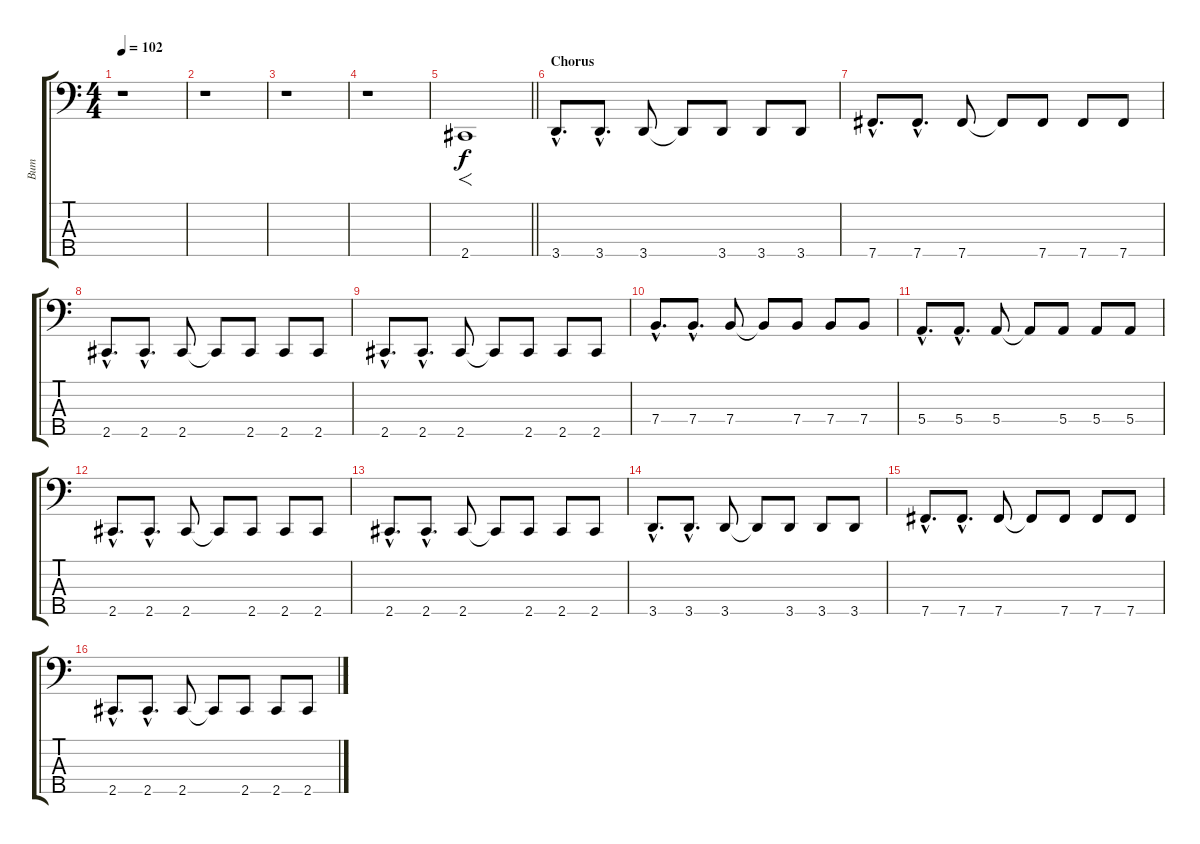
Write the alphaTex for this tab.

\track ("Вит" "Вит") {instrument electricbassfinger}
\staff {score tabs}
\tuning (G2 D2 A1 E1 B0) {hide}
\ts (4 4)
\tempo 102
\clef f4
\ks c
r.1{dy f} |
r.1 |
r.1 |
r.1 |
\barLineRight lightlight
2.5.1{f} |
\section ("" "Chorus")
3.5{hac}.8{d} 3.5{hac}.8{d} 3.5.8 3.5{t}.8 3.5.8 3.5.8 3.5.8 |
7.5{hac}.8{d} 7.5{hac}.8{d} 7.5.8 7.5{t}.8 7.5.8 7.5.8 7.5.8 |
2.5{hac}.8{d} 2.5{hac}.8{d} 2.5.8 2.5{t}.8 2.5.8 2.5.8 2.5.8 |
2.5{hac}.8{d} 2.5{hac}.8{d} 2.5.8 2.5{t}.8 2.5.8 2.5.8 2.5.8 |
7.4{hac}.8{d} 7.4{hac}.8{d} 7.4.8 7.4{t}.8 7.4.8 7.4.8 7.4.8 |
5.4{hac}.8{d} 5.4{hac}.8{d} 5.4.8 5.4{t}.8 5.4.8 5.4.8 5.4.8 |
2.5{hac}.8{d} 2.5{hac}.8{d} 2.5.8 2.5{t}.8 2.5.8 2.5.8 2.5.8 |
2.5{hac}.8{d} 2.5{hac}.8{d} 2.5.8 2.5{t}.8 2.5.8 2.5.8 2.5.8 |
3.5{hac}.8{d} 3.5{hac}.8{d} 3.5.8 3.5{t}.8 3.5.8 3.5.8 3.5.8 |
7.5{hac}.8{d} 7.5{hac}.8{d} 7.5.8 7.5{t}.8 7.5.8 7.5.8 7.5.8 |
2.5{hac}.8{d} 2.5{hac}.8{d} 2.5.8 2.5{t}.8 2.5.8 2.5.8 2.5.8
